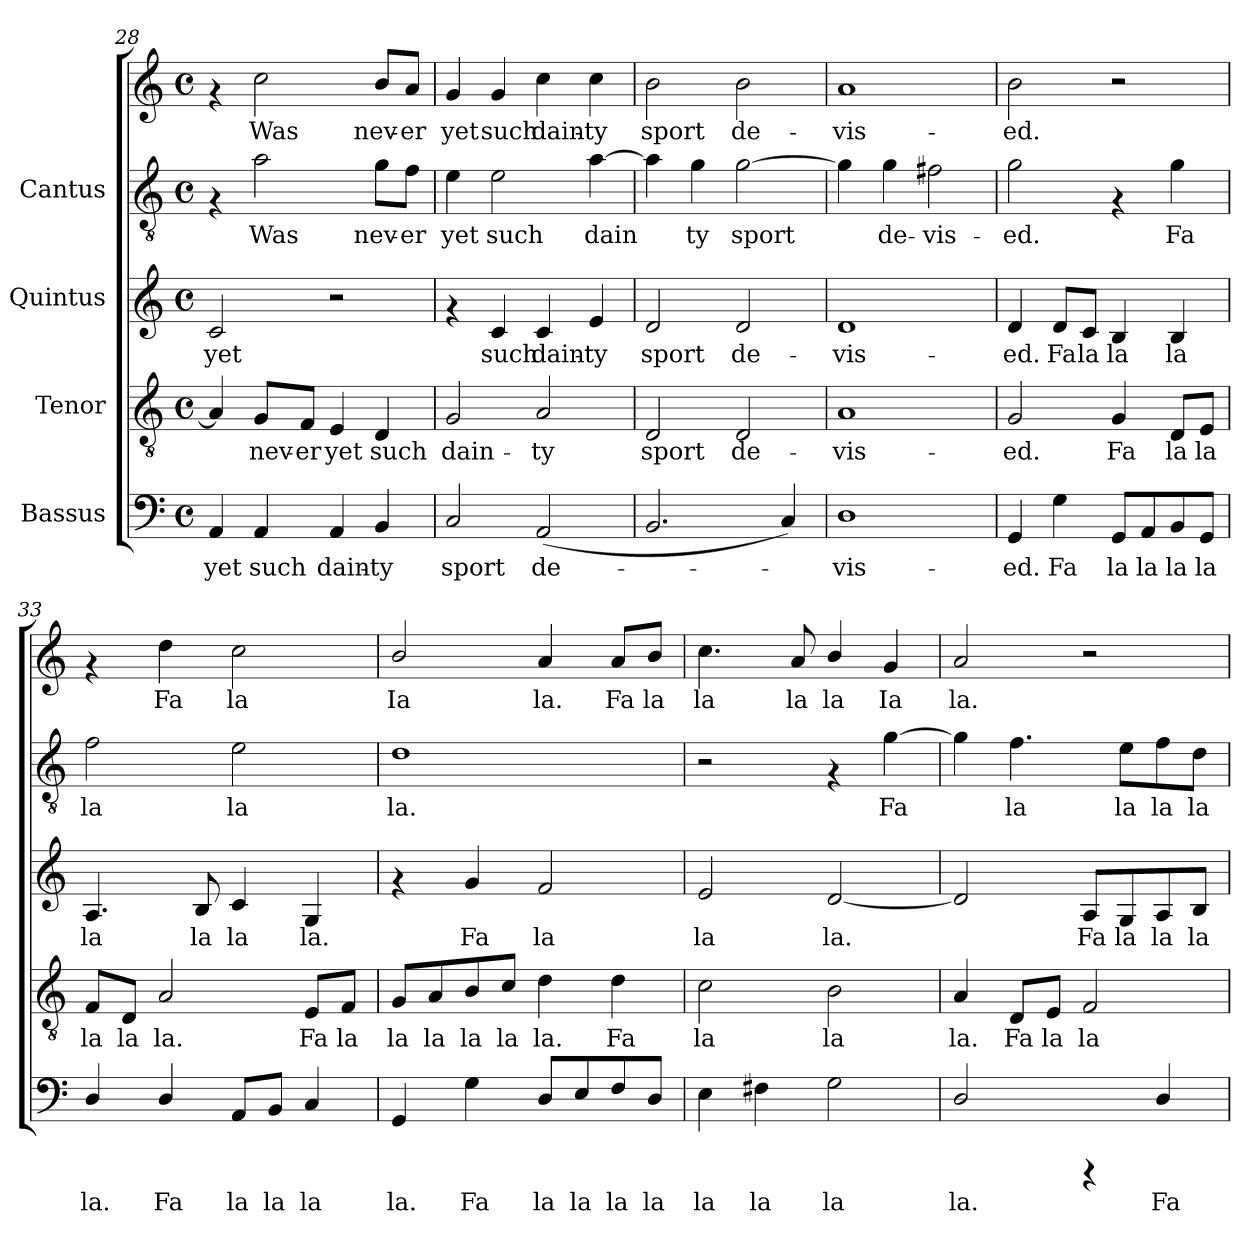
**kern	**text	**kern	**text	**kern	**text	**kern	**text	**kern	**text
*part4	*part4	*part3	*part3	*part2	*part2	*part1	*part1	*part1	*part1
*staff5	*staff5	*staff4	*staff4	*staff3	*staff3	*staff2	*staff2	*staff1	*staff1
*I"Bassus	*	*I"Tenor	*	*I"Quintus	*	*I"Cantus	*	*	*
*clefF4	*	*clefGv2	*	*clefG2	*	*clefGv2	*	*clefG2	*
*M4/4	*	*M4/4	*	*M4/4	*	*M4/4	*	*M4/4	*
*met(c)	*	*met(c)	*	*met(c)	*	*met(c)	*	*met(c)	*
=28	=28	=28	=28	=28	=28	=28	=28	=28	=28
!	!LO:LY:b:cj	!	!LO:LY:b:cj	!	!LO:LY:b:cj	!	!	!	!
4AA/	yet	4A/]	.	2c/	yet	4rF	.	4rf	.
!	!LO:LY:b:cj	!	!LO:LY:b:cj	!	!	!	!LO:LY:b:cj	!	!LO:LY:b:cj
4AA/	such	8G/L	nev-	.	.	2a\	Was	2cc\	Was
!	!	!	!LO:LY:b:cj	!	!	!	!	!	!
.	.	8F/J	-er	.	.	.	.	.	.
!	!LO:LY:b:cj	!	!LO:LY:b:cj	!	!	!	!	!	!
4AA/	dain-	4E/	yet	2r	.	.	.	.	.
!	!LO:LY:b:cj	!	!LO:LY:b:cj	!	!	!	!LO:LY:b:cj	!	!LO:LY:b:cj
4BB/	-ty	4D/	such	.	.	8g\L	nev-	8b/L	nev-
!	!	!	!	!	!	!	!LO:LY:b:cj	!	!LO:LY:b:cj
.	.	.	.	.	.	8f\J	-er	8a/J	-er
!!LO:LB:g=z
=29	=29	=29	=29	=29	=29	=29	=29	=29	=29
!	!LO:LY:b:cj	!	!LO:LY:b:cj	!	!	!	!LO:LY:b:cj	!	!LO:LY:b:cj
2C/	sport	2G/	dain-	4rf	.	4e\	yet	4g/	yet
!	!	!	!	!	!LO:LY:b:cj	!	!LO:LY:b:cj	!	!LO:LY:b:cj
.	.	.	.	4c/	such	2e\	such	4g/	such
!	!LO:LY:b:cj	!	!LO:LY:b:cj	!	!LO:LY:b:cj	!	!	!	!LO:LY:b:cj
(<2AA/	de-	2A/	-ty	4c/	dain-	.	.	4cc\	dain-
!	!	!	!	!	!LO:LY:b:cj	!	!LO:LY:b:cj	!	!LO:LY:b:cj
.	.	.	.	4e/	-ty	[>4a\	dain-	4cc\	-ty
=30	=30	=30	=30	=30	=30	=30	=30	=30	=30
!	!	!	!LO:LY:b:cj	!	!LO:LY:b:cj	!	!LO:LY:b:cj	!	!LO:LY:b:cj
2.BB/	.	2D/	sport	2d/	sport	4a\]	-	2b\	-sport
!	!	!	!	!	!	!	!LO:LY:b:cj	!	!
.	.	.	.	.	.	4g\	ty	.	.
!	!	!	!LO:LY:b:cj	!	!LO:LY:b:cj	!	!LO:LY:b:cj	!	!LO:LY:b:cj
.	.	2D/	de-	2d/	de-	[>2g\	sport	2b\	de-
4C/)	.	.	.	.	.	.	.	.	.
=31	=31	=31	=31	=31	=31	=31	=31	=31	=31
!	!LO:LY:b:cj	!	!LO:LY:b:cj	!	!LO:LY:b:cj	!	!LO:LY:b:cj	!	!LO:LY:b:cj
1D	-vis-	1A	-vis-	1d	-vis-	4g\]	-	1a	vis-
!	!	!	!	!	!	!	!LO:LY:b:cj	!	!
.	.	.	.	.	.	4g\	de-	.	.
!	!	!	!	!	!	!	!LO:LY:b:cj	!	!
.	.	.	.	.	.	2f#X\	-vis-	.	.
=32	=32	=32	=32	=32	=32	=32	=32	=32	=32
!	!LO:LY:b:cj	!	!LO:LY:b:cj	!	!LO:LY:b:cj	!	!LO:LY:b:cj	!	!LO:LY:b:cj
4GG/	-ed.	2G/	-ed.	4d/	-ed.	2g\	ed.	2b\	-ed.
!	!LO:LY:b:cj	!	!	!	!LO:LY:b:cj	!	!	!	!
4G\	Fa	.	.	8d/L	Fa	.	.	.	.
!	!	!	!	!	!LO:LY:b:cj	!	!	!	!
.	.	.	.	8c/J	la	.	.	.	.
!	!LO:LY:b:cj	!	!LO:LY:b:cj	!	!LO:LY:b:cj	!	!	!	!
8GG/L	la	4G/	Fa	4B/	la	4rF	.	2r	.
!	!LO:LY:b:cj	!	!	!	!	!	!	!	!
8AA/	la	.	.	.	.	.	.	.	.
!	!LO:LY:b:cj	!	!LO:LY:b:cj	!	!LO:LY:b:cj	!	!LO:LY:b:cj	!	!
8BB/	la	8D/L	la	4B/	la	4g\	Fa	.	.
!	!LO:LY:b:cj	!	!LO:LY:b:cj	!	!	!	!	!	!
8GG/J	la	8E/J	la	.	.	.	.	.	.
=33	=33	=33	=33	=33	=33	=33	=33	=33	=33
!	!LO:LY:b:cj	!	!LO:LY:b:cj	!	!LO:LY:b:cj	!	!LO:LY:b:cj	!	!
4D/	la.	8F/L	la	4.A/	la	2f\	la	4rf	.
!	!	!	!LO:LY:b:cj	!	!	!	!	!	!
.	.	8D/J	la	.	.	.	.	.	.
!	!LO:LY:b:cj	!	!LO:LY:b:cj	!	!	!	!	!	!LO:LY:b:cj
4D/	Fa	2A/	la.	.	.	.	.	4dd\	Fa
!	!	!	!	!	!LO:LY:b:cj	!	!	!	!
.	.	.	.	8B/	la	.	.	.	.
!	!LO:LY:b:cj	!	!	!	!LO:LY:b:cj	!	!LO:LY:b:cj	!	!LO:LY:b:cj
8AA/L	la	.	.	4c/	la	2e\	la	2cc\	la
!	!LO:LY:b:cj	!	!	!	!	!	!	!	!
8BB/J	la	.	.	.	.	.	.	.	.
!	!LO:LY:b:cj	!	!LO:LY:b:cj	!	!LO:LY:b:cj	!	!	!	!
4C/	la	8E/L	Fa	4G/	la.	.	.	.	.
!	!	!	!LO:LY:b:cj	!	!	!	!	!	!
.	.	8F/J	la	.	.	.	.	.	.
!!LO:PB:g=z
=34	=34	=34	=34	=34	=34	=34	=34	=34	=34
!	!LO:LY:b:cj	!	!LO:LY:b:cj	!	!	!	!LO:LY:b:cj	!	!LO:LY:b:cj
4GG/	la.	8G/L	la	4rf	.	1d	la.	2b/	Ia
!	!	!	!LO:LY:b:cj	!	!	!	!	!	!
.	.	8A/	la	.	.	.	.	.	.
!	!LO:LY:b:cj	!	!LO:LY:b:cj	!	!LO:LY:b:cj	!	!	!	!
4G\	Fa	8B/	la	4g/	Fa	.	.	.	.
!	!	!	!LO:LY:b:cj	!	!	!	!	!	!
.	.	8c/J	la	.	.	.	.	.	.
!	!LO:LY:b:cj	!	!LO:LY:b:cj	!	!LO:LY:b:cj	!	!	!	!LO:LY:b:cj
8D/L	la	4d\	la.	2f/	la	.	.	4a/	la.
!	!LO:LY:b:cj	!	!	!	!	!	!	!	!
8E/	la	.	.	.	.	.	.	.	.
!	!LO:LY:b:cj	!	!LO:LY:b:cj	!	!	!	!	!	!LO:LY:b:cj
8F/	la	4d\	Fa	.	.	.	.	8a/L	Fa
!	!LO:LY:b:cj	!	!	!	!	!	!	!	!LO:LY:b:cj
8D/J	la	.	.	.	.	.	.	8b/J	la
=35	=35	=35	=35	=35	=35	=35	=35	=35	=35
!	!LO:LY:b:cj	!	!LO:LY:b:cj	!	!LO:LY:b:cj	!	!	!	!LO:LY:b:cj
4E\	la	2c\	la	2e/	la	2r	.	4.cc\	la
!	!LO:LY:b:cj	!	!	!	!	!	!	!	!
4F#X\	la	.	.	.	.	.	.	.	.
!	!	!	!	!	!	!	!	!	!LO:LY:b:cj
.	.	.	.	.	.	.	.	8a/	la
!	!LO:LY:b:cj	!	!LO:LY:b:cj	!	!LO:LY:b:cj	!	!	!	!LO:LY:b:cj
2G\	la	2B\	la	[<2d/	la.	4rF	.	4b/	la
!	!	!	!	!	!	!	!LO:LY:b:cj	!	!LO:LY:b:cj
.	.	.	.	.	.	[>4g\	Fa	4g/	Ia
=36	=36	=36	=36	=36	=36	=36	=36	=36	=36
!	!LO:LY:b:cj	!	!LO:LY:b:cj	!	!LO:LY:b:cj	!	!LO:LY:b:cj	!	!LO:LY:b:cj
2D/	la.	4A/	la.	2d/]	.	4g\]	.	2a/	la.
!	!	!	!LO:LY:b:cj	!	!	!	!LO:LY:b:cj	!	!
.	.	8D/L	Fa	.	.	4.f\	la	.	.
!	!	!	!LO:LY:b:cj	!	!	!	!	!	!
.	.	8E/J	la	.	.	.	.	.	.
!	!	!	!LO:LY:b:cj	!	!LO:LY:b:cj	!	!	!	!
4rCCC	.	2F/	la	8A/L	Fa	.	.	2r	.
!	!	!	!	!	!LO:LY:b:cj	!	!LO:LY:b:cj	!	!
.	.	.	.	8G/	la	8e\L	la	.	.
!	!LO:LY:b:cj	!	!	!	!LO:LY:b:cj	!	!LO:LY:b:cj	!	!
4D/	Fa	.	.	8A/	la	8f\	la	.	.
!	!	!	!	!	!LO:LY:b:cj	!	!LO:LY:b:cj	!	!
.	.	.	.	8B/J	la	8d\J	la	.	.
=	=	=	=	=	=	=	=	=	=
*-	*-	*-	*-	*-	*-	*-	*-	*-	*-
